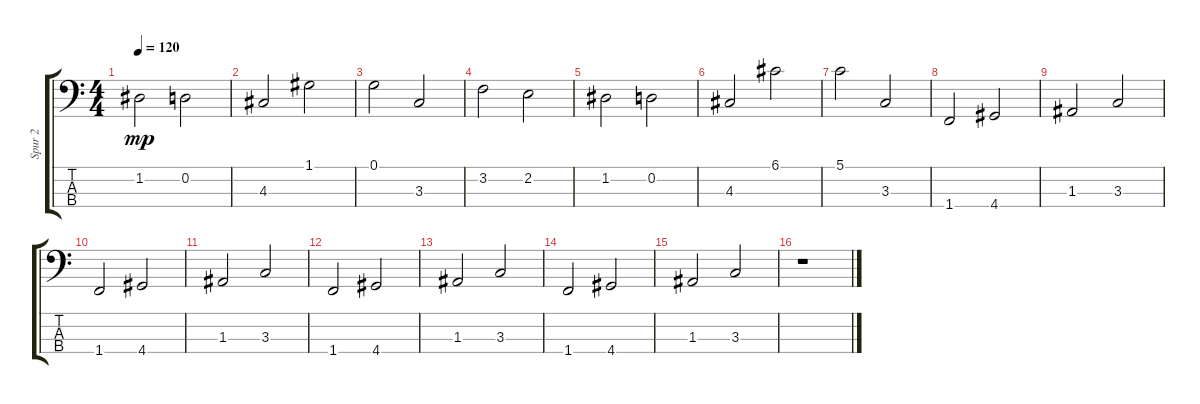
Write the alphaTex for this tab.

\track ("Spur 2" "Spur 2") {instrument acousticbass}
\staff {score tabs}
\tuning (G2 D2 A1 E1) {hide}
\ts (4 4)
\tempo 120
\clef f4
\ks c
1.2.2{dy mp} 0.2.2 |
4.3.2 1.1.2 |
0.1.2 3.3.2 |
3.2.2 2.2.2 |
1.2.2 0.2.2 |
4.3.2 6.1.2 |
5.1.2 3.3.2 |
1.4.2 4.4.2 |
1.3.2 3.3.2 |
1.4.2 4.4.2 |
1.3.2 3.3.2 |
1.4.2 4.4.2 |
1.3.2 3.3.2 |
1.4.2 4.4.2 |
1.3.2 3.3.2 |
r.1
